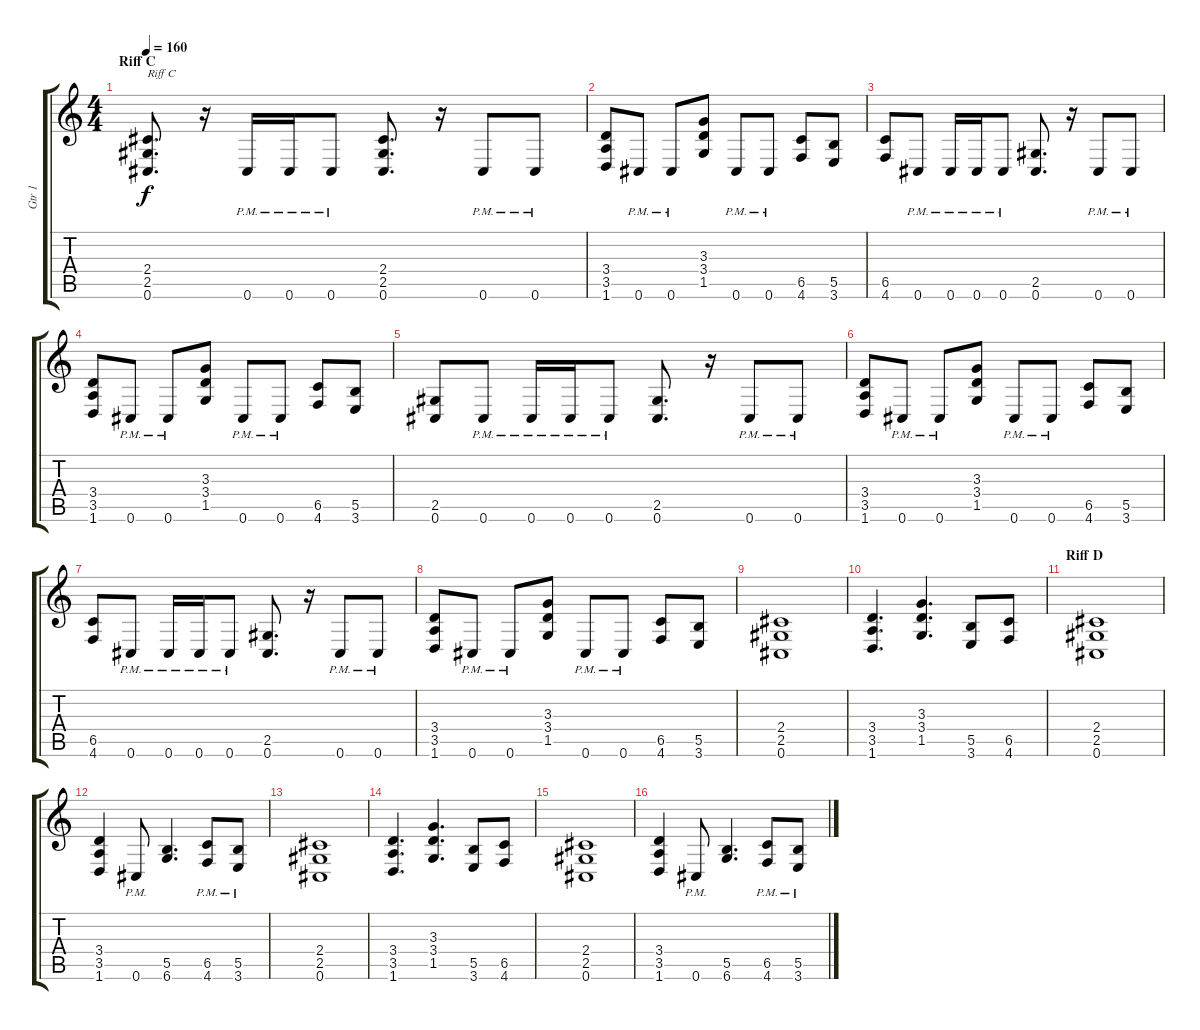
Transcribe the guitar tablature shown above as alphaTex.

\track ("Gtr 1" "Gtr 1") {instrument distortionguitar}
\staff {score tabs}
\tuning (Db4 Ab3 E3 B2 Gb2 Db2) {hide}
\ts (4 4)
\section ("" "Riff C")
\tempo 160
\clef g2
\ks c
(2.4 2.5 0.6).8{d txt "Riff C" dy f} r.16 0.6{pm}.16 0.6{pm}.16 0.6{pm}.8 (2.4 2.5 0.6).8{d} r.16 0.6{pm}.8 0.6{pm}.8 |
(3.4 3.5 1.6).8 0.6{pm}.8 0.6{pm}.8 (3.3 3.4 1.5).8 0.6{pm}.8 0.6{pm}.8 (6.5 4.6).8 (5.5 3.6).8 |
(6.5 4.6).8 0.6{pm}.8 0.6{pm}.16 0.6{pm}.16 0.6{pm}.8 (2.5 0.6).8{d} r.16 0.6{pm}.8 0.6{pm}.8 |
(3.4 3.5 1.6).8 0.6{pm}.8 0.6{pm}.8 (3.3 3.4 1.5).8 0.6{pm}.8 0.6{pm}.8 (6.5 4.6).8 (5.5 3.6).8 |
(2.5 0.6).8 0.6{pm}.8 0.6{pm}.16 0.6{pm}.16 0.6{pm}.8 (2.5 0.6).8{d} r.16 0.6{pm}.8 0.6{pm}.8 |
(3.4 3.5 1.6).8 0.6{pm}.8 0.6{pm}.8 (3.3 3.4 1.5).8 0.6{pm}.8 0.6{pm}.8 (6.5 4.6).8 (5.5 3.6).8 |
(6.5 4.6).8 0.6{pm}.8 0.6{pm}.16 0.6{pm}.16 0.6{pm}.8 (2.5 0.6).8{d} r.16 0.6{pm}.8 0.6{pm}.8 |
(3.4 3.5 1.6).8 0.6{pm}.8 0.6{pm}.8 (3.3 3.4 1.5).8 0.6{pm}.8 0.6{pm}.8 (6.5 4.6).8 (5.5 3.6).8 |
(2.4 2.5 0.6).1 |
(3.4 3.5 1.6).4{d} (3.3 3.4 1.5).4{d} (5.5 3.6).8 (6.5 4.6).8 |
\section ("" "Riff D")
(2.4 2.5 0.6).1 |
(3.4 3.5 1.6).4 0.6{pm}.8 (5.5 6.6).4{d} (6.5{pm} 4.6{pm}).8 (5.5{pm} 3.6{pm}).8 |
(2.4 2.5 0.6).1 |
(3.4 3.5 1.6).4{d} (3.3 3.4 1.5).4{d} (5.5 3.6).8 (6.5 4.6).8 |
(2.4 2.5 0.6).1 |
(3.4 3.5 1.6).4 0.6{pm}.8 (5.5 6.6).4{d} (6.5{pm} 4.6{pm}).8 (5.5{pm} 3.6{pm}).8
